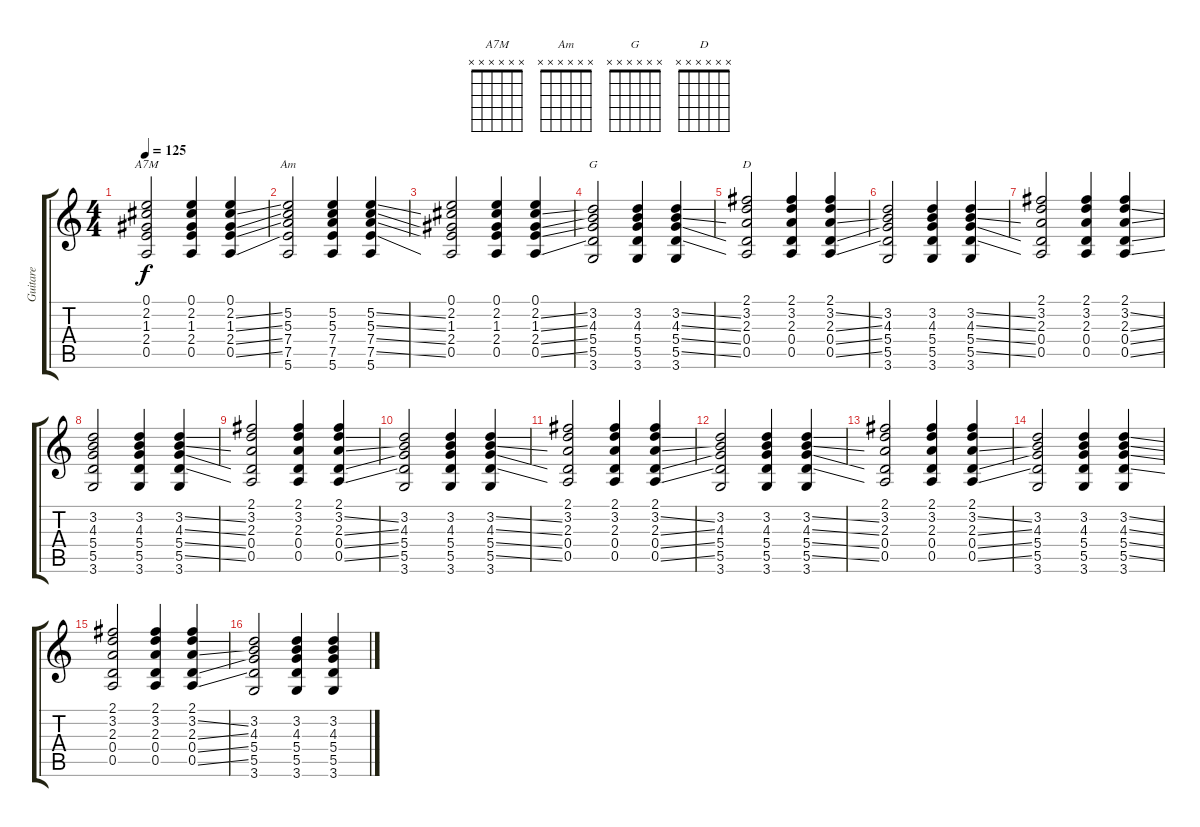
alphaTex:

\track ("Guitare" "Guitare") {instrument acousticguitarnylon}
\staff {score tabs}
\tuning (E4 B3 G3 D3 A2 E2) {hide}
\chord ("A7M" x x x x x x) {firstfret 0}
\chord ("Am" x x x x x x) {firstfret 0}
\chord ("G" x x x x x x) {firstfret 0}
\chord ("D" x x x x x x) {firstfret 0}
\ts (4 4)
\tempo 125
\clef g2
\ks c
(0.1 2.2 1.3 2.4 0.5).2{ch "A7M" dy f} (0.1 2.2 1.3 2.4 0.5).4 (0.1 2.2{ss} 1.3{ss} 2.4{ss} 0.5{ss}).4 |
(5.2 5.3 7.4 7.5 5.6).2{ch "Am"} (5.2 5.3 7.4 7.5 5.6).4 (5.2{ss} 5.3{ss} 7.4{ss} 7.5{ss} 5.6).4 |
(0.1 2.2 1.3 2.4 0.5).2 (0.1 2.2 1.3 2.4 0.5).4 (0.1 2.2{ss} 1.3{ss} 2.4{ss} 0.5{ss}).4 |
(3.2 4.3 5.4 5.5 3.6).2{ch "G"} (3.2 4.3 5.4 5.5 3.6).4 (3.2{ss} 4.3{ss} 5.4{ss} 5.5{ss} 3.6).4 |
(2.1 3.2 2.3 0.4 0.5).2{ch "D"} (2.1 3.2 2.3 0.4 0.5).4 (2.1 3.2{ss} 2.3{ss} 0.4{ss} 0.5{ss}).4 |
(3.2 4.3 5.4 5.5 3.6).2 (3.2 4.3 5.4 5.5 3.6).4 (3.2{ss} 4.3{ss} 5.4{ss} 5.5{ss} 3.6).4 |
(2.1 3.2 2.3 0.4 0.5).2 (2.1 3.2 2.3 0.4 0.5).4 (2.1 3.2{ss} 2.3{ss} 0.4{ss} 0.5{ss}).4 |
(3.2 4.3 5.4 5.5 3.6).2 (3.2 4.3 5.4 5.5 3.6).4 (3.2{ss} 4.3{ss} 5.4{ss} 5.5{ss} 3.6).4 |
(2.1 3.2 2.3 0.4 0.5).2 (2.1 3.2 2.3 0.4 0.5).4 (2.1 3.2{ss} 2.3{ss} 0.4{ss} 0.5{ss}).4 |
(3.2 4.3 5.4 5.5 3.6).2 (3.2 4.3 5.4 5.5 3.6).4 (3.2{ss} 4.3{ss} 5.4{ss} 5.5{ss} 3.6).4 |
(2.1 3.2 2.3 0.4 0.5).2 (2.1 3.2 2.3 0.4 0.5).4 (2.1 3.2{ss} 2.3{ss} 0.4{ss} 0.5{ss}).4 |
(3.2 4.3 5.4 5.5 3.6).2 (3.2 4.3 5.4 5.5 3.6).4 (3.2{ss} 4.3{ss} 5.4{ss} 5.5{ss} 3.6).4 |
(2.1 3.2 2.3 0.4 0.5).2 (2.1 3.2 2.3 0.4 0.5).4 (2.1 3.2{ss} 2.3{ss} 0.4{ss} 0.5{ss}).4 |
(3.2 4.3 5.4 5.5 3.6).2 (3.2 4.3 5.4 5.5 3.6).4 (3.2{ss} 4.3{ss} 5.4{ss} 5.5{ss} 3.6).4 |
(2.1 3.2 2.3 0.4 0.5).2 (2.1 3.2 2.3 0.4 0.5).4 (2.1 3.2{ss} 2.3{ss} 0.4{ss} 0.5{ss}).4 |
(3.2 4.3 5.4 5.5 3.6).2 (3.2 4.3 5.4 5.5 3.6).4 (3.2{ss} 4.3{ss} 5.4{ss} 5.5{ss} 3.6).4
